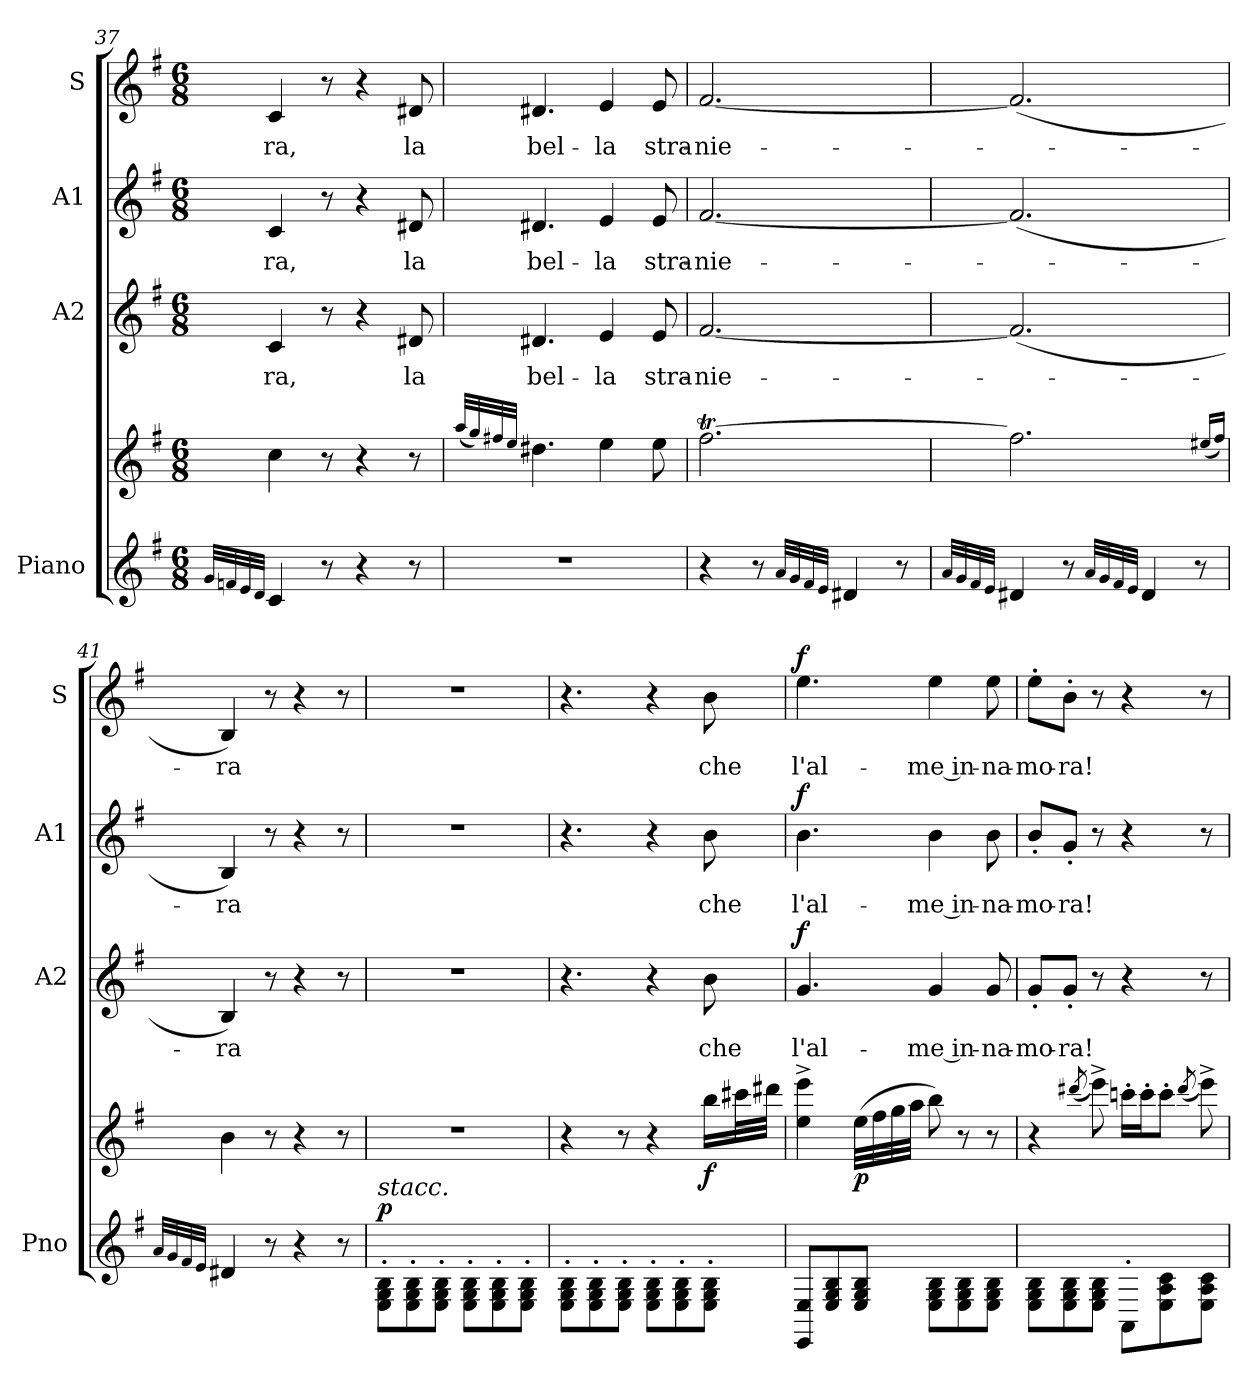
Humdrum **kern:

**kern	**kern	**dynam	**kern	**text	**dynam	**kern	**text	**dynam	**kern	**text	**dynam
*part4	*part4	*part4	*part3	*part3	*part3	*part2	*part2	*part2	*part1	*part1	*part1
*staff5	*staff4	*staff4/5	*staff3	*staff3	*staff3	*staff2	*staff2	*staff2	*staff1	*staff1	*staff1
*I"Piano	*	*	*I"A2	*	*	*I"A1	*	*	*I"S	*	*
*I'Pno	*	*	*I'A2	*	*	*I'A1	*	*	*I'S	*	*
!!LO:PB:g=z
*clefG2	*clefG2	*	*clefG2	*	*	*clefG2	*	*	*clefG2	*	*
*k[f#]	*k[f#]	*	*k[f#]	*	*	*k[f#]	*	*	*k[f#]	*	*
*M6/8	*M6/8	*	*M6/8	*	*	*M6/8	*	*	*M6/8	*	*
=37	=37	=37	=37	=37	=37	=37	=37	=37	=37	=37	=37
32qg/LLL	.	.	.	.	.	.	.	.	.	.	.
32qfn/	.	.	.	.	.	.	.	.	.	.	.
32qe/	.	.	.	.	.	.	.	.	.	.	.
32qd/JJJ	.	.	.	.	.	.	.	.	.	.	.
!	!	!	!	!LO:LY:b	!	!	!LO:LY:b	!	!	!LO:LY:b	!
4c/	4cc\	.	4c/	-ra,	.	4c/	-ra,	.	4c/	-ra,	.
8r	8r	.	8r	.	.	8r	.	.	8r	.	.
4r	4r	.	4r	.	.	4r	.	.	4r	.	.
!	!	!	!	!LO:LY:b	!	!	!LO:LY:b	!	!	!LO:LY:b	!
8r	8r	.	8d#X/	la	.	8d#X/	la	.	8d#X/	la	.
=38	=38	=38	=38	=38	=38	=38	=38	=38	=38	=38	=38
.	(<32qaa/LLL	.	.	.	.	.	.	.	.	.	.
.	32qgg/)	.	.	.	.	.	.	.	.	.	.
.	32qff#X/	.	.	.	.	.	.	.	.	.	.
.	32qee/JJJ	.	.	.	.	.	.	.	.	.	.
!	!	!	!	!LO:LY:b	!	!	!LO:LY:b	!	!	!LO:LY:b	!
2.r	4.dd#X\	.	4.d#X/	bel-	.	4.d#X/	bel-	.	4.d#X/	bel-	.
!	!	!	!	!LO:LY:b	!	!	!LO:LY:b	!	!	!LO:LY:b	!
.	4ee\	.	4e/	-la	.	4e/	-la	.	4e/	-la	.
!	!	!	!	!LO:LY:b	!	!	!LO:LY:b	!	!	!LO:LY:b	!
.	8ee\	.	8e/	stra-	.	8e/	stra-	.	8e/	stra-	.
=39	=39	=39	=39	=39	=39	=39	=39	=39	=39	=39	=39
!	!	!	!	!LO:LY:b	!	!	!LO:LY:b	!	!	!LO:LY:b	!
4r	[2.ff#t\	.	[2.f#/	-nie-	.	[2.f#/	-nie-	.	[2.f#/	-nie-	.
8r	.	.	.	.	.	.	.	.	.	.	.
32qa/LLL	.	.	.	.	.	.	.	.	.	.	.
32qg/	.	.	.	.	.	.	.	.	.	.	.
32qf#/	.	.	.	.	.	.	.	.	.	.	.
32qe/JJJ	.	.	.	.	.	.	.	.	.	.	.
4d#X/	.	.	.	.	.	.	.	.	.	.	.
8r	.	.	.	.	.	.	.	.	.	.	.
=40	=40	=40	=40	=40	=40	=40	=40	=40	=40	=40	=40
32qa/LLL	.	.	.	.	.	.	.	.	.	.	.
32qg/	.	.	.	.	.	.	.	.	.	.	.
32qf#/	.	.	.	.	.	.	.	.	.	.	.
32qe/JJJ	.	.	.	.	.	.	.	.	.	.	.
4d#X/	2.ff#TTT\]	.	(>2.f#/]	.	.	(>2.f#/]	.	.	(>2.f#/]	.	.
8r	.	.	.	.	.	.	.	.	.	.	.
32qa/LLL	.	.	.	.	.	.	.	.	.	.	.
32qg/	.	.	.	.	.	.	.	.	.	.	.
32qf#/	.	.	.	.	.	.	.	.	.	.	.
32qe/JJJ	.	.	.	.	.	.	.	.	.	.	.
4d#/	.	.	.	.	.	.	.	.	.	.	.
8r	.	.	.	.	.	.	.	.	.	.	.
.	(<16qee#X/LL	.	.	.	.	.	.	.	.	.	.
.	16qff#/JJ)	.	.	.	.	.	.	.	.	.	.
=41	=41	=41	=41	=41	=41	=41	=41	=41	=41	=41	=41
32qa/LLL	.	.	.	.	.	.	.	.	.	.	.
32qg/	.	.	.	.	.	.	.	.	.	.	.
32qf#/	.	.	.	.	.	.	.	.	.	.	.
32qe/JJJ	.	.	.	.	.	.	.	.	.	.	.
!	!	!	!	!LO:LY:b	!	!	!LO:LY:b	!	!	!LO:LY:b	!
4d#X/	4b\	.	4B/)	-ra	.	4B/)	-ra	.	4B/)	-ra	.
8r	8r	.	8r	.	.	8r	.	.	8r	.	.
4r	4r	.	4r	.	.	4r	.	.	4r	.	.
8r	8r	.	8r	.	.	8r	.	.	8r	.	.
=42	=42	=42	=42	=42	=42	=42	=42	=42	=42	=42	=42
!LO:TX:a:i:t=stacc.	!	!	!	!	!	!	!	!	!	!	!
!	!	!LO:DY:a=2	!	!	!	!	!	!	!	!	!
8E\' 8G\' 8B\'L	2.r	p	2.r	.	.	2.r	.	.	2.r	.	.
8E\' 8G\' 8B\'	.	.	.	.	.	.	.	.	.	.	.
8E\' 8G\' 8B\'J	.	.	.	.	.	.	.	.	.	.	.
8E\' 8G\' 8B\'L	.	.	.	.	.	.	.	.	.	.	.
8E\' 8G\' 8B\'	.	.	.	.	.	.	.	.	.	.	.
8E\' 8G\' 8B\'J	.	.	.	.	.	.	.	.	.	.	.
!!LO:LB:g=z
=43	=43	=43	=43	=43	=43	=43	=43	=43	=43	=43	=43
8E\' 8G\' 8B\'L	4r	.	4.r	.	.	4.r	.	.	4.r	.	.
8E\' 8G\' 8B\'	.	.	.	.	.	.	.	.	.	.	.
8E\' 8G\' 8B\'J	8r	.	.	.	.	.	.	.	.	.	.
8E\' 8G\' 8B\'L	4r	.	4r	.	.	4r	.	.	4r	.	.
8E\' 8G\' 8B\'	.	.	.	.	.	.	.	.	.	.	.
!	!	!LO:DY:b	!	!LO:LY:b	!	!	!LO:LY:b	!	!	!LO:LY:b	!
8E\' 8G\' 8B\'J	16bb\LL	f	8b\	che	.	8b\	che	.	8b\	che	.
.	32ccc#X\L	.	.	.	.	.	.	.	.	.	.
.	32ddd#X\JJJ	.	.	.	.	.	.	.	.	.	.
=44	=44	=44	=44	=44	=44	=44	=44	=44	=44	=44	=44
!	!	!	!	!LO:LY:b	!LO:DY:a	!	!LO:LY:b	!LO:DY:a	!	!LO:LY:b	!LO:DY:a
8EE/ 8E/L	4ee\^ 4eee\^	.	4.g/	l'al-	f	4.b\	l'al-	f	4.ee\	l'al-	f
8E/ 8G/ 8B/	.	.	.	.	.	.	.	.	.	.	.
!	!	!LO:DY:b	!	!	!	!	!	!	!	!	!
8E/ 8G/ 8B/J	(>32ee\LLL	p	.	.	.	.	.	.	.	.	.
.	32ff#\	.	.	.	.	.	.	.	.	.	.
.	32gg\	.	.	.	.	.	.	.	.	.	.
.	32aa\JJJ	.	.	.	.	.	.	.	.	.	.
!	!	!	!	!LO:LY:b	!	!	!LO:LY:b	!	!	!LO:LY:b	!
8E\ 8G\ 8B\L	8bb\)	.	4g/	-me in-	.	4b\	-me in-	.	4ee\	-me in-	.
8E\ 8G\ 8B\	8r	.	.	.	.	.	.	.	.	.	.
!	!	!	!	!LO:LY:b	!	!	!LO:LY:b	!	!	!LO:LY:b	!
8E\ 8G\ 8B\J	8r	.	8g/	-na-	.	8b\	-na-	.	8ee\	-na-	.
=45	=45	=45	=45	=45	=45	=45	=45	=45	=45	=45	=45
!	!	!	!	!LO:LY:b	!	!	!LO:LY:b	!	!	!LO:LY:b	!
8E\ 8G\ 8B\L	4r	.	8g'/L	-mo-	.	8b'/L	-mo-	.	8ee'\L	-mo-	.
!	!	!	!	!LO:LY:b	!	!	!LO:LY:b	!	!	!LO:LY:b	!
8E\ 8G\ 8B\	.	.	8g'/J	-ra!	.	8g'/J	-ra!	.	8b'\J	-ra!	.
.	(<8qddd#X/	.	.	.	.	.	.	.	.	.	.
8E\ 8G\ 8B\J	8eee^\)	.	8r	.	.	8r	.	.	8r	.	.
8AA'\L	16cccn'\LL	.	4r	.	.	4r	.	.	4r	.	.
.	16ccc'\J	.	.	.	.	.	.	.	.	.	.
8E\ 8A\ 8c\	8ccc'\J	.	.	.	.	.	.	.	.	.	.
.	(<8qddd#/	.	.	.	.	.	.	.	.	.	.
8E\ 8A\ 8c\J	8eee^\)	.	8r	.	.	8r	.	.	8r	.	.
=	=	=	=	=	=	=	=	=	=	=	=
*-	*-	*-	*-	*-	*-	*-	*-	*-	*-	*-	*-
